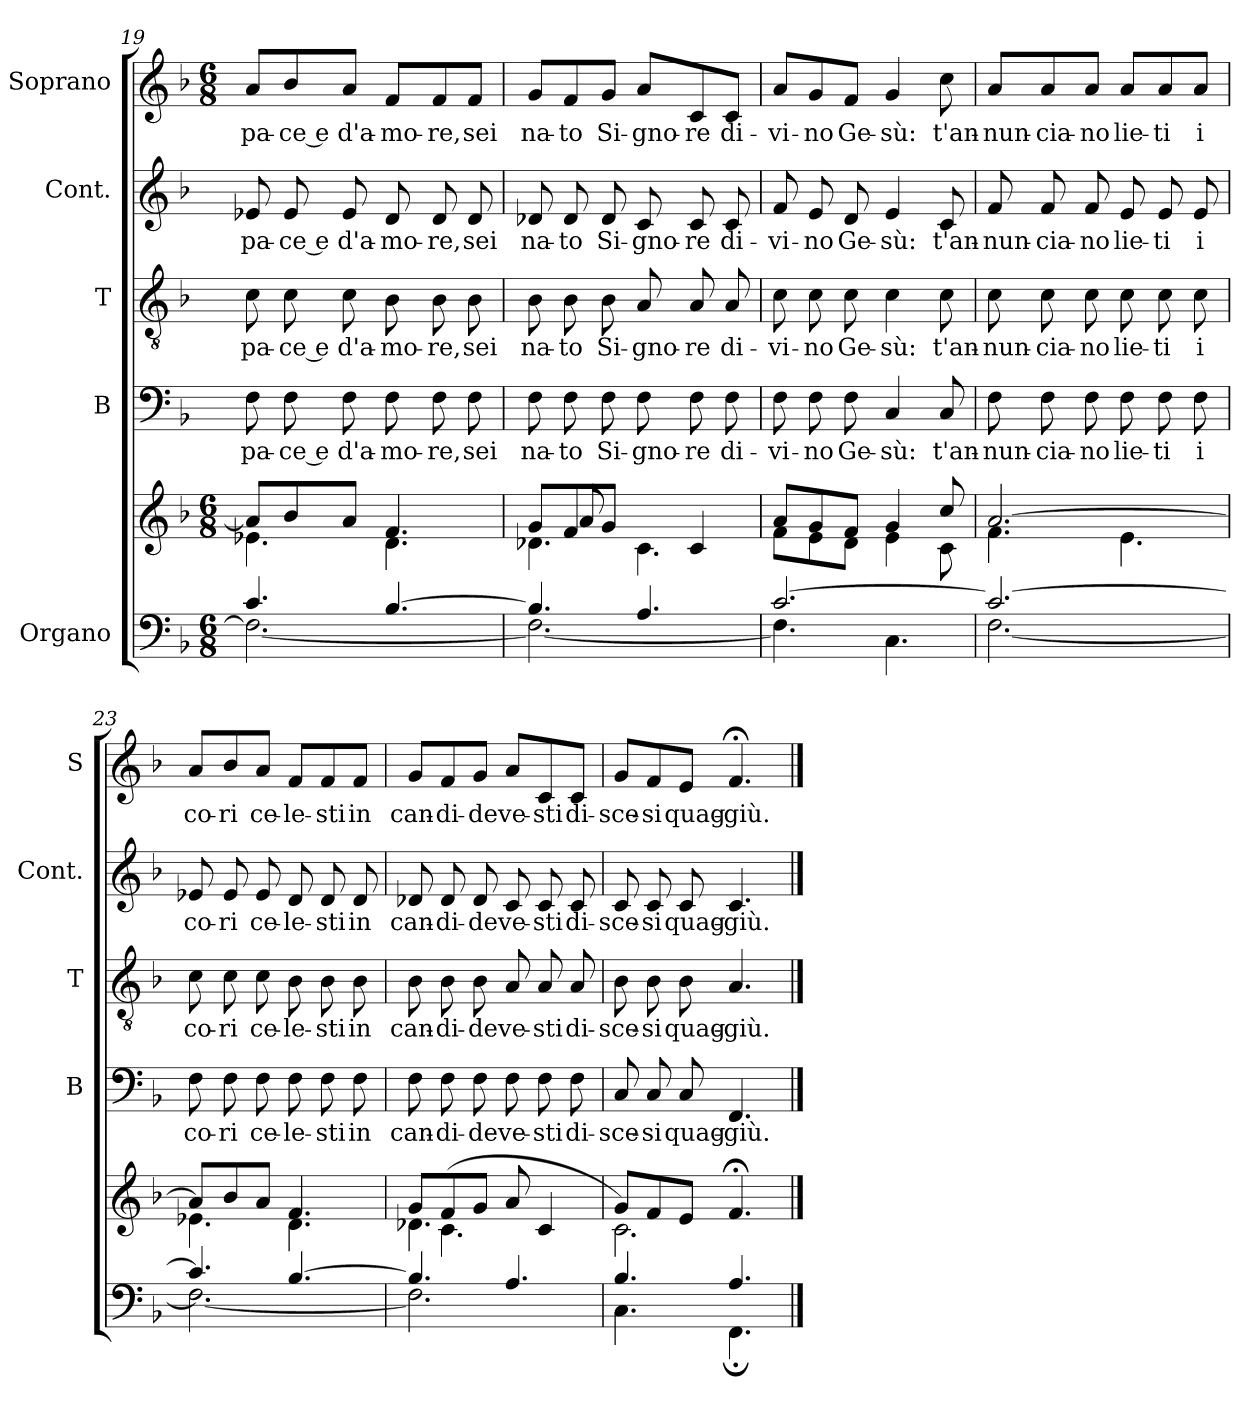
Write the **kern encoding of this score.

**kern	**kern	**kern	**text	**kern	**text	**kern	**text	**kern	**text
*part5	*part5	*part4	*part4	*part3	*part3	*part2	*part2	*part1	*part1
*staff6	*staff5	*staff4	*staff4	*staff3	*staff3	*staff2	*staff2	*staff1	*staff1
*I"Organo	*	*I"B	*	*I"T	*	*I"Cont.	*	*I"Soprano	*
*	*	*I'B	*	*I'T	*	*I'Cont.	*	*I'S	*
*clefF4	*clefG2	*clefF4	*	*clefGv2	*	*clefG2	*	*clefG2	*
*k[b-]	*k[b-]	*k[b-]	*	*k[b-]	*	*k[b-]	*	*k[b-]	*
*F:	*F:	*F:	*	*F:	*	*F:	*	*F:	*
*M6/8	*M6/8	*	*	*	*	*	*	*M6/8	*
=19	=19	=19	=19	=19	=19	=19	=19	=19	=19
*^	*^	*	*	*	*	*	*	*	*
!	!	!	!	!	!LO:LY:b	!	!LO:LY:b	!	!LO:LY:b	!	!LO:LY:b
4.c/	2.F\_	8a/L]	4.e-X\	8F\	pa-	8c\	pa-	8e-X/	pa-	8a/L	pa-
!	!	!	!	!	!LO:LY:b:rj	!	!LO:LY:b:rj	!	!LO:LY:b:rj	!	!LO:LY:b:rj
.	.	8b-/	.	8F\	-ce e	8c\	-ce e	8e-/	-ce e	8b-/	-ce e
!	!	!	!	!	!LO:LY:b	!	!LO:LY:b	!	!LO:LY:b	!	!LO:LY:b
.	.	8a/J	.	8F\	d'a-	8c\	d'a-	8e-/	d'a-	8a/J	d'a-
!	!	!	!	!	!LO:LY:b	!	!LO:LY:b	!	!LO:LY:b	!	!LO:LY:b
[>4.B-/	.	4.f/	4.d\	8F\	-mo-	8B-\	-mo-	8d/	-mo-	8f/L	-mo-
!	!	!	!	!	!LO:LY:b	!	!LO:LY:b	!	!LO:LY:b	!	!LO:LY:b
.	.	.	.	8F\	-re,	8B-\	-re,	8d/	-re,	8f/	-re,
!	!	!	!	!	!LO:LY:b	!	!LO:LY:b	!	!LO:LY:b	!	!LO:LY:b
.	.	.	.	8F\	sei	8B-\	sei	8d/	sei	8f/J	sei
=20	=20	=20	=20	=20	=20	=20	=20	=20	=20	=20	=20
*	*	*	*^	*	*	*	*	*	*	*	*
!	!	!	!	!	!	!LO:LY:b	!	!LO:LY:b	!	!LO:LY:b	!	!LO:LY:b
4.B-/]	2.F\_	4.d-X\	8g/L	8ryy	8F\	na-	8B-\	na-	8d-X/	na-	8g/L	na-
!	!	!	!	!	!	!LO:LY:b	!	!LO:LY:b	!	!LO:LY:b	!	!LO:LY:b
.	.	.	8f/	8a/	8F\	-to	8B-\	-to	8d-/	-to	8f/	-to
!	!	!	!	!	!	!LO:LY:b	!	!LO:LY:b	!	!LO:LY:b	!	!LO:LY:b
.	.	.	8g/J	4ryy	8F\	Si-	8B-\	Si-	8d-/	Si-	8g/J	Si-
!	!	!	!	!	!	!LO:LY:b	!	!LO:LY:b	!	!LO:LY:b	!	!LO:LY:b
4.A/	.	4.ryy	4.c\	.	8F\	-gno-	8A/	-gno-	8c/	-gno-	8a/L	-gno-
!	!	!	!	!	!	!LO:LY:b	!	!LO:LY:b	!	!LO:LY:b	!	!LO:LY:b
.	.	.	.	4c/	8F\	-re	8A/	-re	8c/	-re	8c/	-re
!	!	!	!	!	!	!LO:LY:b	!	!LO:LY:b	!	!LO:LY:b	!	!LO:LY:b
.	.	.	.	.	8F\	di-	8A/	di-	8c/	di-	8c/J	di-
*	*	*	*v	*v	*	*	*	*	*	*	*	*
!!LO:LB:g=z
=21	=21	=21	=21	=21	=21	=21	=21	=21	=21	=21	=21
!	!	!	!	!	!LO:LY:b	!	!LO:LY:b	!	!LO:LY:b	!	!LO:LY:b
[>2.c/	4.F\]	8a/L	8f\L	8F\	-vi-	8c\	-vi-	8f/	-vi-	8a/L	-vi-
!	!	!	!	!	!LO:LY:b	!	!LO:LY:b	!	!LO:LY:b	!	!LO:LY:b
.	.	8g/	8e\	8F\	-no	8c\	-no	8e/	-no	8g/	-no
!	!	!	!	!	!LO:LY:b	!	!LO:LY:b	!	!LO:LY:b	!	!LO:LY:b
.	.	8f/J	8d\J	8F\	Ge-	8c\	Ge-	8d/	Ge-	8f/J	Ge-
!	!	!	!	!	!LO:LY:b	!	!LO:LY:b	!	!LO:LY:b	!	!LO:LY:b
.	4.C\	4g/	4e\	4C/	-sù:	4c\	-sù:	4e/	-sù:	4g/	-sù:
!	!	!	!	!	!LO:LY:b	!	!LO:LY:b	!	!LO:LY:b	!	!LO:LY:b
.	.	8cc/	8c\	8C/	t'an-	8c\	t'an-	8c/	t'an-	8cc\	t'an-
=22	=22	=22	=22	=22	=22	=22	=22	=22	=22	=22	=22
!	!	!	!	!	!LO:LY:b	!	!LO:LY:b	!	!LO:LY:b	!	!LO:LY:b
2.c/_	[<2.F\	[>2.a/	4.f\	8F\	-nun-	8c\	-nun-	8f/	-nun-	8a/L	-nun-
!	!	!	!	!	!LO:LY:b	!	!LO:LY:b	!	!LO:LY:b	!	!LO:LY:b
.	.	.	.	8F\	-cia-	8c\	-cia-	8f/	-cia-	8a/	-cia-
!	!	!	!	!	!LO:LY:b	!	!LO:LY:b	!	!LO:LY:b	!	!LO:LY:b
.	.	.	.	8F\	-no	8c\	-no	8f/	-no	8a/J	-no
!	!	!	!	!	!LO:LY:b	!	!LO:LY:b	!	!LO:LY:b	!	!LO:LY:b
.	.	.	4.e\	8F\	lie-	8c\	lie-	8e/	lie-	8a/L	lie-
!	!	!	!	!	!LO:LY:b	!	!LO:LY:b	!	!LO:LY:b	!	!LO:LY:b
.	.	.	.	8F\	-ti	8c\	-ti	8e/	-ti	8a/	-ti
!	!	!	!	!	!LO:LY:b	!	!LO:LY:b	!	!LO:LY:b	!	!LO:LY:b
.	.	.	.	8F\	i	8c\	i	8e/	i	8a/J	i
=23	=23	=23	=23	=23	=23	=23	=23	=23	=23	=23	=23
!	!	!	!	!	!LO:LY:b	!	!LO:LY:b	!	!LO:LY:b	!	!LO:LY:b
4.c/]	2.F\_	8a/L]	4.e-X\	8F\	co-	8c\	co-	8e-X/	co-	8a/L	co-
!	!	!	!	!	!LO:LY:b	!	!LO:LY:b	!	!LO:LY:b	!	!LO:LY:b
.	.	8b-/	.	8F\	-ri	8c\	-ri	8e-/	-ri	8b-/	-ri
!	!	!	!	!	!LO:LY:b	!	!LO:LY:b	!	!LO:LY:b	!	!LO:LY:b
.	.	8a/J	.	8F\	ce-	8c\	ce-	8e-/	ce-	8a/J	ce-
!	!	!	!	!	!LO:LY:b	!	!LO:LY:b	!	!LO:LY:b	!	!LO:LY:b
[>4.B-/	.	4.f/	4.d\	8F\	-le-	8B-\	-le-	8d/	-le-	8f/L	-le-
!	!	!	!	!	!LO:LY:b	!	!LO:LY:b	!	!LO:LY:b	!	!LO:LY:b
.	.	.	.	8F\	-sti	8B-\	-sti	8d/	-sti	8f/	-sti
!	!	!	!	!	!LO:LY:b	!	!LO:LY:b	!	!LO:LY:b	!	!LO:LY:b
.	.	.	.	8F\	in	8B-\	in	8d/	in	8f/J	in
!!LO:PB:g=z
=24	=24	=24	=24	=24	=24	=24	=24	=24	=24	=24	=24
*	*	*	*^	*	*	*	*	*	*	*	*
!	!	!	!	!	!	!LO:LY:b	!	!LO:LY:b	!	!LO:LY:b	!	!LO:LY:b
4.B-/]	2.F\]	4.d-X\	8g/L	8ryy	8F\	can-	8B-\	can-	8d-X/	can-	8g/L	can-
!	!	!	!	!	!	!LO:LY:b	!	!LO:LY:b	!	!LO:LY:b	!	!LO:LY:b
.	.	.	8f/	(<4.c\	8F\	-di-	8B-\	-di-	8d-/	-di-	8f/	-di-
!	!	!	!	!	!	!LO:LY:b	!	!LO:LY:b	!	!LO:LY:b	!	!LO:LY:b
.	.	.	8g/J	.	8F\	-de	8B-\	-de	8d-/	-de	8g/J	-de
!	!	!	!	!	!	!LO:LY:b	!	!LO:LY:b	!	!LO:LY:b	!	!LO:LY:b
4.A/	.	4.ryy	8a/	.	8F\	ve-	8A/	ve-	8c/	ve-	8a/L	ve-
!	!	!	!	!	!	!LO:LY:b	!	!LO:LY:b	!	!LO:LY:b	!	!LO:LY:b
.	.	.	4ryy	4c/	8F\	-sti	8A/	-sti	8c/	-sti	8c/	-sti
!	!	!	!	!	!	!LO:LY:b	!	!LO:LY:b	!	!LO:LY:b	!	!LO:LY:b
.	.	.	.	.	8F\	di-	8A/	di-	8c/	di-	8c/J	di-
*	*	*	*v	*v	*	*	*	*	*	*	*	*
=25	=25	=25	=25	=25	=25	=25	=25	=25	=25	=25	=25
!	!	!	!	!	!LO:LY:b	!	!LO:LY:b	!	!LO:LY:b	!	!LO:LY:b
4.B-/	4.C\	8g/L	2.c\)	8C/	-sce-	8B-\	-sce-	8c/	-sce-	8g/L	-sce-
!	!	!	!	!	!LO:LY:b	!	!LO:LY:b	!	!LO:LY:b	!	!LO:LY:b
.	.	8f/	.	8C/	-si	8B-\	-si	8c/	-si	8f/	-si
!	!	!	!	!	!LO:LY:b	!	!LO:LY:b	!	!LO:LY:b	!	!LO:LY:b
.	.	8e/J	.	8C/	quag-	8B-\	quag-	8c/	quag-	8e/J	quag-
!	!	!	!	!	!LO:LY:b	!	!LO:LY:b	!	!LO:LY:b	!	!LO:LY:b
4.A/	4.FF;\	4.f;</	.	4.FF/	-giù.	4.A/	-giù.	4.c/	-giù.	4.f;/	-giù.
*v	*v	*	*	*	*	*	*	*	*	*	*
*	*v	*v	*	*	*	*	*	*	*	*
==	==	==	==	==	==	==	==	==	==
*-	*-	*-	*-	*-	*-	*-	*-	*-	*-
